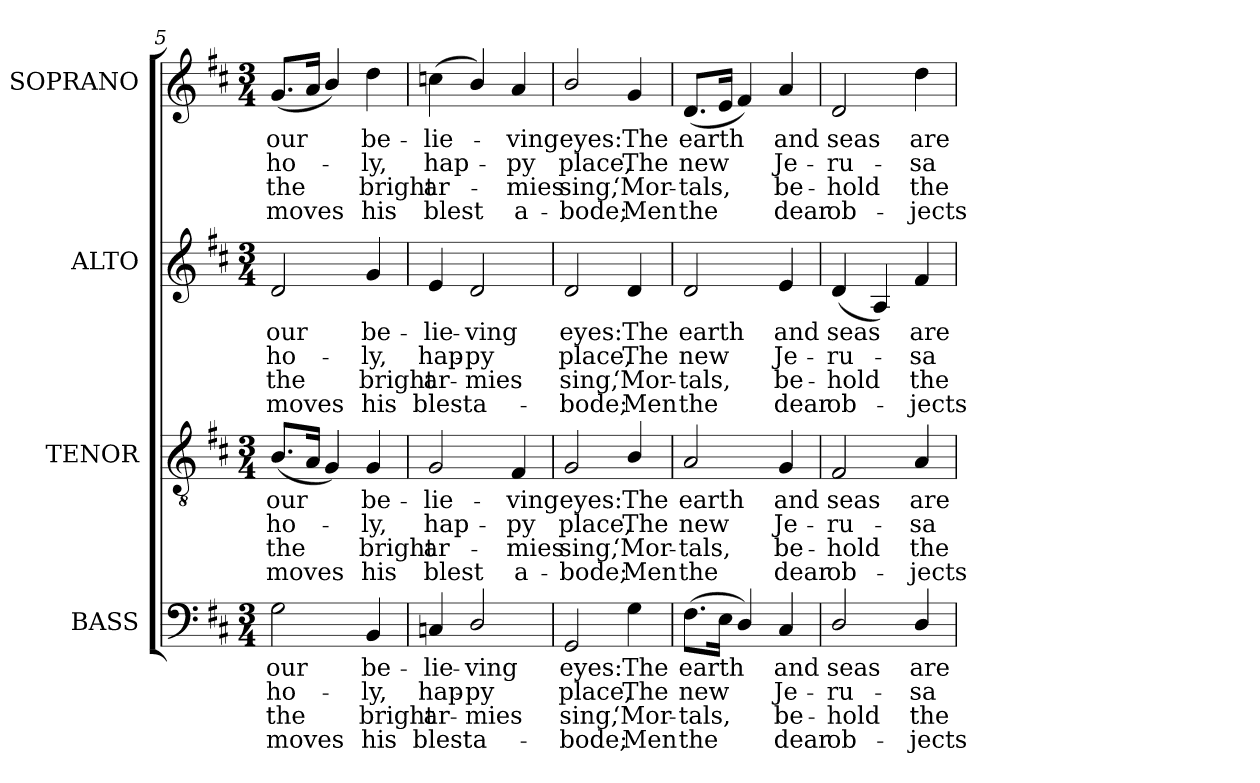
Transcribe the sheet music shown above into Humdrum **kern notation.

**kern	**text	**text	**text	**text	**kern	**text	**text	**text	**text	**kern	**text	**text	**text	**text	**kern	**text	**text	**text	**text
*part4	*part4	*part4	*part4	*part4	*part3	*part3	*part3	*part3	*part3	*part2	*part2	*part2	*part2	*part2	*part1	*part1	*part1	*part1	*part1
*staff4	*staff4	*staff4	*staff4	*staff4	*staff3	*staff3	*staff3	*staff3	*staff3	*staff2	*staff2	*staff2	*staff2	*staff2	*staff1	*staff1	*staff1	*staff1	*staff1
*I"BASS	*	*	*	*	*I"TENOR	*	*	*	*	*I"ALTO	*	*	*	*	*I"SOPRANO	*	*	*	*
*I'B.	*	*	*	*	*I'T.	*	*	*	*	*I'A.	*	*	*	*	*I'S.	*	*	*	*
*clefF4	*	*	*	*	*clefGv2	*	*	*	*	*clefG2	*	*	*	*	*clefG2	*	*	*	*
*	*	*	*	*	*ITrd7c12	*	*	*	*	*	*	*	*	*	*	*	*	*	*
*k[f#c#]	*	*	*	*	*k[f#c#]	*	*	*	*	*k[f#c#]	*	*	*	*	*k[f#c#]	*	*	*	*
*D:	*	*	*	*	*D:	*	*	*	*	*D:	*	*	*	*	*D:	*	*	*	*
*M3/4	*	*	*	*	*M3/4	*	*	*	*	*M3/4	*	*	*	*	*M3/4	*	*	*	*
=5	=5	=5	=5	=5	=5	=5	=5	=5	=5	=5	=5	=5	=5	=5	=5	=5	=5	=5	=5
!	!LO:LY:b:color=#000000	!LO:LY:b:color=#000000	!LO:LY:b:color=#000000	!LO:LY:b:color=#000000	!	!	!	!	!	!	!	!	!	!	!	!	!	!	!
!	!	!	!	!	!	!LO:LY:b:color=#000000	!LO:LY:b:color=#000000	!LO:LY:b:color=#000000	!LO:LY:b:color=#000000	!	!	!	!	!	!	!	!	!	!
!	!	!	!	!	!	!	!	!	!	!	!LO:LY:b:color=#000000	!LO:LY:b:color=#000000	!LO:LY:b:color=#000000	!LO:LY:b:color=#000000	!	!	!	!	!
!	!	!	!	!	!	!	!	!	!	!	!	!	!	!	!	!LO:LY:b:color=#000000	!LO:LY:b:color=#000000	!LO:LY:b:color=#000000	!LO:LY:b:color=#000000
2Gi\	our	ho-	-the	moves	(8.BBi/L	our	ho-	-the	moves	2di/	our	ho-	-the	moves	(8.gi/L	our	ho-	-the	moves
.	.	.	.	.	16AAi/Jk	.	.	.	.	.	.	.	.	.	16ai/Jk	.	.	.	.
.	.	.	.	.	4GGi/)	.	.	.	.	.	.	.	.	.	4bi/)	.	.	.	.
!	!LO:LY:b:color=#000000	!LO:LY:b:color=#000000	!LO:LY:b:color=#000000	!LO:LY:b:color=#000000	!	!	!	!	!	!	!	!	!	!	!	!	!	!	!
!	!	!	!	!	!	!LO:LY:b:color=#000000	!LO:LY:b:color=#000000	!LO:LY:b:color=#000000	!LO:LY:b:color=#000000	!	!	!	!	!	!	!	!	!	!
!	!	!	!	!	!	!	!	!	!	!	!LO:LY:b:color=#000000	!LO:LY:b:color=#000000	!LO:LY:b:color=#000000	!LO:LY:b:color=#000000	!	!	!	!	!
!	!	!	!	!	!	!	!	!	!	!	!	!	!	!	!	!LO:LY:b:color=#000000	!LO:LY:b:color=#000000	!LO:LY:b:color=#000000	!LO:LY:b:color=#000000
4BBi/	be-	-ly,	bright	his	4GGi/	be-	-ly,	bright	his	4gi/	be-	-ly,	bright	his	4ddi\	be-	-ly,	bright	his
=6	=6	=6	=6	=6	=6	=6	=6	=6	=6	=6	=6	=6	=6	=6	=6	=6	=6	=6	=6
!	!LO:LY:b:color=#000000	!LO:LY:b:color=#000000	!LO:LY:b:color=#000000	!LO:LY:b:color=#000000	!	!	!	!	!	!	!	!	!	!	!	!	!	!	!
!	!	!	!	!	!	!LO:LY:b:color=#000000	!LO:LY:b:color=#000000	!LO:LY:b:color=#000000	!LO:LY:b:color=#000000	!	!	!	!	!	!	!	!	!	!
!	!	!	!	!	!	!	!	!	!	!	!LO:LY:b:color=#000000	!LO:LY:b:color=#000000	!LO:LY:b:color=#000000	!LO:LY:b:color=#000000	!	!	!	!	!
!	!	!	!	!	!	!	!	!	!	!	!	!	!	!	!	!LO:LY:b:color=#000000	!LO:LY:b:color=#000000	!LO:LY:b:color=#000000	!LO:LY:b:color=#000000
4Cni/	-lie-	hap-	ar-	-blest	2GGi/	-lie-	hap-	ar-	-blest	4ei/	-lie-	hap-	ar-	-blest	(4ccni\	-lie-	hap-	ar-	-blest
!	!LO:LY:b:color=#000000	!LO:LY:b:color=#000000	!LO:LY:b:color=#000000	!LO:LY:b:color=#000000	!	!	!	!	!	!	!	!	!	!	!	!	!	!	!
!	!	!	!	!	!	!	!	!	!	!	!LO:LY:b:color=#000000	!LO:LY:b:color=#000000	!LO:LY:b:color=#000000	!LO:LY:b:color=#000000	!	!	!	!	!
2Di/	-ving	-py	mies	a-	.	.	.	.	.	2di/	-ving	-py	mies	a-	4bi/)	.	.	.	.
!	!	!	!	!	!	!LO:LY:b:color=#000000	!LO:LY:b:color=#000000	!LO:LY:b:color=#000000	!LO:LY:b:color=#000000	!	!	!	!	!	!	!	!	!	!
!	!	!	!	!	!	!	!	!	!	!	!	!	!	!	!	!LO:LY:b:color=#000000	!LO:LY:b:color=#000000	!LO:LY:b:color=#000000	!LO:LY:b:color=#000000
.	.	.	.	.	4FF#i/	-ving	-py	mies	a-	.	.	.	.	.	4ai/	-ving	-py	mies	a-
=7	=7	=7	=7	=7	=7	=7	=7	=7	=7	=7	=7	=7	=7	=7	=7	=7	=7	=7	=7
!	!LO:LY:b:color=#000000	!LO:LY:b:color=#000000	!LO:LY:b:color=#000000	!LO:LY:b:color=#000000	!	!	!	!	!	!	!	!	!	!	!	!	!	!	!
!	!	!	!	!	!	!LO:LY:b:color=#000000	!LO:LY:b:color=#000000	!LO:LY:b:color=#000000	!LO:LY:b:color=#000000	!	!	!	!	!	!	!	!	!	!
!	!	!	!	!	!	!	!	!	!	!	!LO:LY:b:color=#000000	!LO:LY:b:color=#000000	!LO:LY:b:color=#000000	!LO:LY:b:color=#000000	!	!	!	!	!
!	!	!	!	!	!	!	!	!	!	!	!	!	!	!	!	!LO:LY:b:color=#000000	!LO:LY:b:color=#000000	!LO:LY:b:color=#000000	!LO:LY:b:color=#000000
2GGi/	eyes:	place,	-sing,	bode;	2GGi/	eyes:	place,	-sing,	bode;	2di/	eyes:	place,	-sing,	bode;	2bi/	eyes:	place,	-sing,	bode;
!	!LO:LY:b:color=#000000	!LO:LY:b:color=#000000	!LO:LY:b:color=#000000	!LO:LY:b:color=#000000	!	!	!	!	!	!	!	!	!	!	!	!	!	!	!
!	!	!	!	!	!	!LO:LY:b:color=#000000	!LO:LY:b:color=#000000	!LO:LY:b:color=#000000	!LO:LY:b:color=#000000	!	!	!	!	!	!	!	!	!	!
!	!	!	!	!	!	!	!	!	!	!	!LO:LY:b:color=#000000	!LO:LY:b:color=#000000	!LO:LY:b:color=#000000	!LO:LY:b:color=#000000	!	!	!	!	!
!	!	!	!	!	!	!	!	!	!	!	!	!	!	!	!	!LO:LY:b:color=#000000	!LO:LY:b:color=#000000	!LO:LY:b:color=#000000	!LO:LY:b:color=#000000
4Gi\	The	The	‘Mor-	-Men	4BBi/	The	The	‘Mor-	-Men	4di/	The	The	‘Mor-	-Men	4gi/	The	The	‘Mor-	-Men
!!LO:LB:g=z
=8	=8	=8	=8	=8	=8	=8	=8	=8	=8	=8	=8	=8	=8	=8	=8	=8	=8	=8	=8
!	!LO:LY:b:color=#000000	!LO:LY:b:color=#000000	!LO:LY:b:color=#000000	!LO:LY:b:color=#000000	!	!	!	!	!	!	!	!	!	!	!	!	!	!	!
!	!	!	!	!	!	!LO:LY:b:color=#000000	!LO:LY:b:color=#000000	!LO:LY:b:color=#000000	!LO:LY:b:color=#000000	!	!	!	!	!	!	!	!	!	!
!	!	!	!	!	!	!	!	!	!	!	!LO:LY:b:color=#000000	!LO:LY:b:color=#000000	!LO:LY:b:color=#000000	!LO:LY:b:color=#000000	!	!	!	!	!
!	!	!	!	!	!	!	!	!	!	!	!	!	!	!	!	!LO:LY:b:color=#000000	!LO:LY:b:color=#000000	!LO:LY:b:color=#000000	!LO:LY:b:color=#000000
(8.F#i\L	earth	new	tals,	the	2AAi/	earth	new	tals,	the	2di/	earth	new	tals,	the	(8.di/L	earth	new	tals,	the
16Ei\Jk	.	.	.	.	.	.	.	.	.	.	.	.	.	.	16ei/Jk	.	.	.	.
4Di/)	.	.	.	.	.	.	.	.	.	.	.	.	.	.	4f#i/)	.	.	.	.
!	!LO:LY:b:color=#000000	!LO:LY:b:color=#000000	!LO:LY:b:color=#000000	!LO:LY:b:color=#000000	!	!	!	!	!	!	!	!	!	!	!	!	!	!	!
!	!	!	!	!	!	!LO:LY:b:color=#000000	!LO:LY:b:color=#000000	!LO:LY:b:color=#000000	!LO:LY:b:color=#000000	!	!	!	!	!	!	!	!	!	!
!	!	!	!	!	!	!	!	!	!	!	!LO:LY:b:color=#000000	!LO:LY:b:color=#000000	!LO:LY:b:color=#000000	!LO:LY:b:color=#000000	!	!	!	!	!
!	!	!	!	!	!	!	!	!	!	!	!	!	!	!	!	!LO:LY:b:color=#000000	!LO:LY:b:color=#000000	!LO:LY:b:color=#000000	!LO:LY:b:color=#000000
4C#i/	and	Je-	be-	-dear	4GGi/	and	Je-	be-	-dear	4ei/	and	Je-	be-	-dear	4ai/	and	Je-	be-	-dear
=9	=9	=9	=9	=9	=9	=9	=9	=9	=9	=9	=9	=9	=9	=9	=9	=9	=9	=9	=9
!	!LO:LY:b:color=#000000	!LO:LY:b:color=#000000	!LO:LY:b:color=#000000	!LO:LY:b:color=#000000	!	!	!	!	!	!	!	!	!	!	!	!	!	!	!
!	!	!	!	!	!	!LO:LY:b:color=#000000	!LO:LY:b:color=#000000	!LO:LY:b:color=#000000	!LO:LY:b:color=#000000	!	!	!	!	!	!	!	!	!	!
!	!	!	!	!	!	!	!	!	!	!	!LO:LY:b:color=#000000	!LO:LY:b:color=#000000	!LO:LY:b:color=#000000	!LO:LY:b:color=#000000	!	!	!	!	!
!	!	!	!	!	!	!	!	!	!	!	!	!	!	!	!	!LO:LY:b:color=#000000	!LO:LY:b:color=#000000	!LO:LY:b:color=#000000	!LO:LY:b:color=#000000
2Di/	seas	-ru-	hold	ob-	2FF#i/	seas	-ru-	hold	ob-	(4di/	seas	-ru-	hold	ob-	2di/	seas	-ru-	hold	ob-
.	.	.	.	.	.	.	.	.	.	4Ai/)	.	.	.	.	.	.	.	.	.
!	!LO:LY:b:color=#000000	!LO:LY:b:color=#000000	!LO:LY:b:color=#000000	!LO:LY:b:color=#000000	!	!	!	!	!	!	!	!	!	!	!	!	!	!	!
!	!	!	!	!	!	!LO:LY:b:color=#000000	!LO:LY:b:color=#000000	!LO:LY:b:color=#000000	!LO:LY:b:color=#000000	!	!	!	!	!	!	!	!	!	!
!	!	!	!	!	!	!	!	!	!	!	!LO:LY:b:color=#000000	!LO:LY:b:color=#000000	!LO:LY:b:color=#000000	!LO:LY:b:color=#000000	!	!	!	!	!
!	!	!	!	!	!	!	!	!	!	!	!	!	!	!	!	!LO:LY:b:color=#000000	!LO:LY:b:color=#000000	!LO:LY:b:color=#000000	!LO:LY:b:color=#000000
4Di/	are	-sa-	-the	jects	4AAi/	are	-sa-	-the	jects	4f#i/	are	-sa-	-the	jects	4ddi\	are	-sa-	-the	jects
=	=	=	=	=	=	=	=	=	=	=	=	=	=	=	=	=	=	=	=
*-	*-	*-	*-	*-	*-	*-	*-	*-	*-	*-	*-	*-	*-	*-	*-	*-	*-	*-	*-
